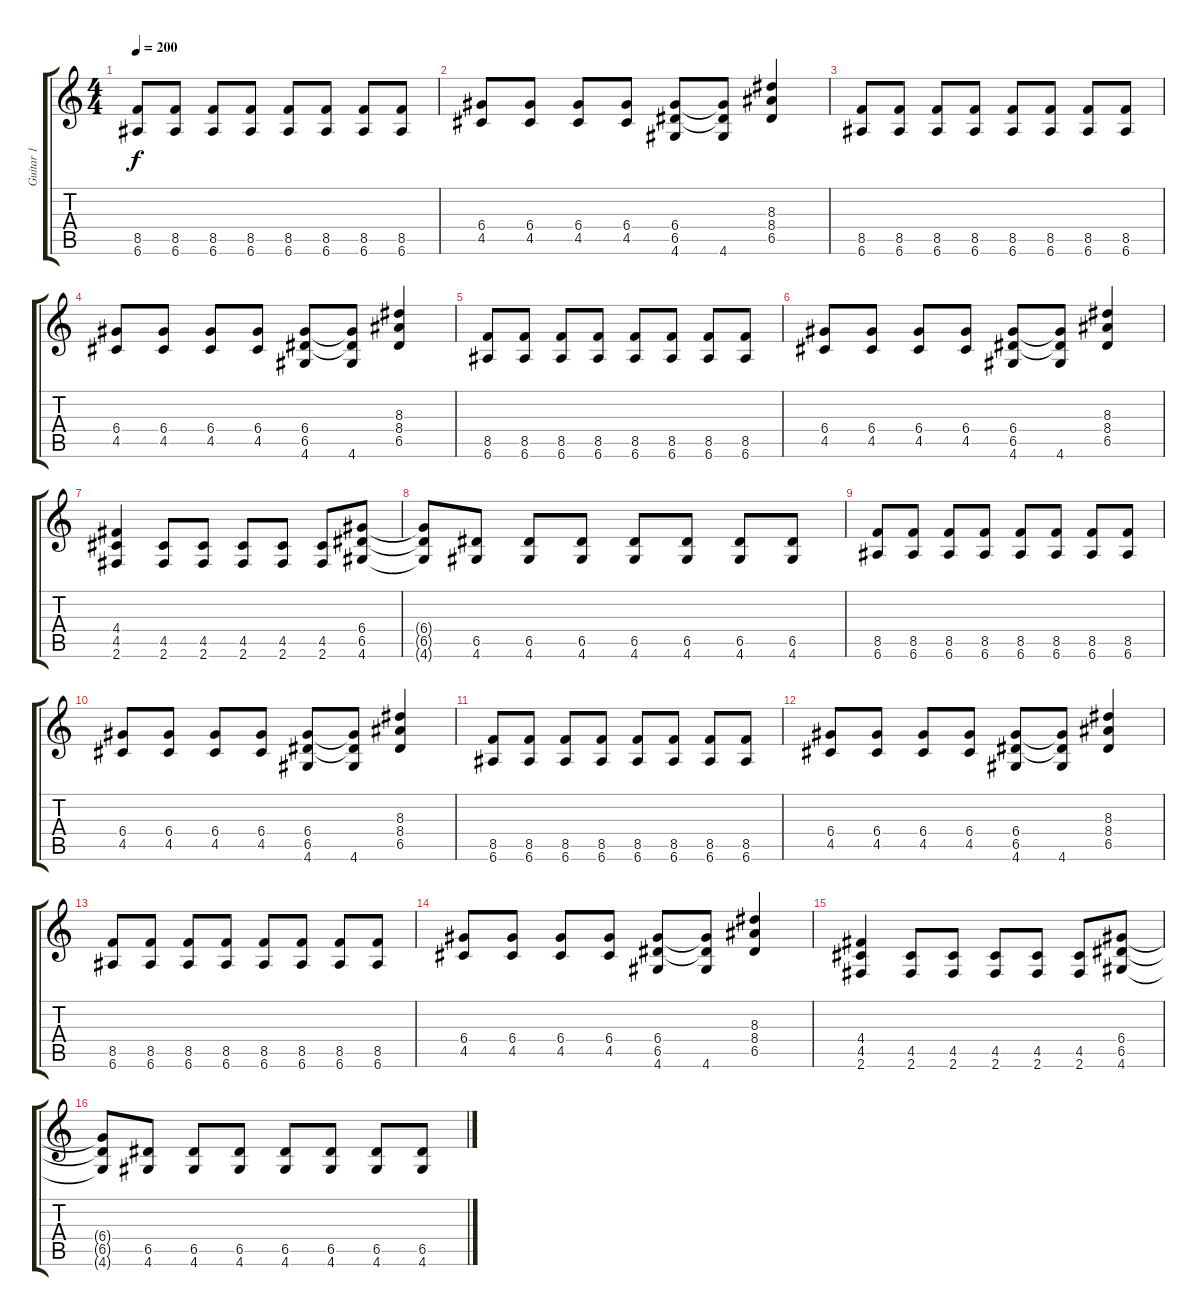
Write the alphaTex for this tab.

\track ("Guitar 1" "Guitar 1") {instrument distortionguitar}
\staff {score tabs}
\tuning (E4 B3 G3 D3 A2 E2) {hide}
\ts (4 4)
\tempo 200
\clef g2
\ks c
(8.5 6.6).8{dy f} (8.5 6.6).8 (8.5 6.6).8 (8.5 6.6).8 (8.5 6.6).8 (8.5 6.6).8 (8.5 6.6).8 (8.5 6.6).8 |
(6.4 4.5).8 (6.4 4.5).8 (6.4 4.5).8 (6.4 4.5).8 (6.4 6.5 4.6).8 (6.4{t} 6.5{t} 4.6).8 (8.3 8.4 6.5).4 |
(8.5 6.6).8 (8.5 6.6).8 (8.5 6.6).8 (8.5 6.6).8 (8.5 6.6).8 (8.5 6.6).8 (8.5 6.6).8 (8.5 6.6).8 |
(6.4 4.5).8 (6.4 4.5).8 (6.4 4.5).8 (6.4 4.5).8 (6.4 6.5 4.6).8 (6.4{t} 6.5{t} 4.6).8 (8.3 8.4 6.5).4 |
(8.5 6.6).8 (8.5 6.6).8 (8.5 6.6).8 (8.5 6.6).8 (8.5 6.6).8 (8.5 6.6).8 (8.5 6.6).8 (8.5 6.6).8 |
(6.4 4.5).8 (6.4 4.5).8 (6.4 4.5).8 (6.4 4.5).8 (6.4 6.5 4.6).8 (6.4{t} 6.5{t} 4.6).8 (8.3 8.4 6.5).4 |
(4.4 4.5 2.6).4 (4.5 2.6).8 (4.5 2.6).8 (4.5 2.6).8 (4.5 2.6).8 (4.5 2.6).8 (6.4 6.5 4.6).8 |
(6.4{t} 6.5{t} 4.6{t}).8 (6.5 4.6).8 (6.5 4.6).8 (6.5 4.6).8 (6.5 4.6).8 (6.5 4.6).8 (6.5 4.6).8 (6.5 4.6).8 |
(8.5 6.6).8 (8.5 6.6).8 (8.5 6.6).8 (8.5 6.6).8 (8.5 6.6).8 (8.5 6.6).8 (8.5 6.6).8 (8.5 6.6).8 |
(6.4 4.5).8 (6.4 4.5).8 (6.4 4.5).8 (6.4 4.5).8 (6.4 6.5 4.6).8 (6.4{t} 6.5{t} 4.6).8 (8.3 8.4 6.5).4 |
(8.5 6.6).8 (8.5 6.6).8 (8.5 6.6).8 (8.5 6.6).8 (8.5 6.6).8 (8.5 6.6).8 (8.5 6.6).8 (8.5 6.6).8 |
(6.4 4.5).8 (6.4 4.5).8 (6.4 4.5).8 (6.4 4.5).8 (6.4 6.5 4.6).8 (6.4{t} 6.5{t} 4.6).8 (8.3 8.4 6.5).4 |
(8.5 6.6).8 (8.5 6.6).8 (8.5 6.6).8 (8.5 6.6).8 (8.5 6.6).8 (8.5 6.6).8 (8.5 6.6).8 (8.5 6.6).8 |
(6.4 4.5).8 (6.4 4.5).8 (6.4 4.5).8 (6.4 4.5).8 (6.4 6.5 4.6).8 (6.4{t} 6.5{t} 4.6).8 (8.3 8.4 6.5).4 |
(4.4 4.5 2.6).4 (4.5 2.6).8 (4.5 2.6).8 (4.5 2.6).8 (4.5 2.6).8 (4.5 2.6).8 (6.4 6.5 4.6).8 |
(6.4{t} 6.5{t} 4.6{t}).8 (6.5 4.6).8 (6.5 4.6).8 (6.5 4.6).8 (6.5 4.6).8 (6.5 4.6).8 (6.5 4.6).8 (6.5 4.6).8
